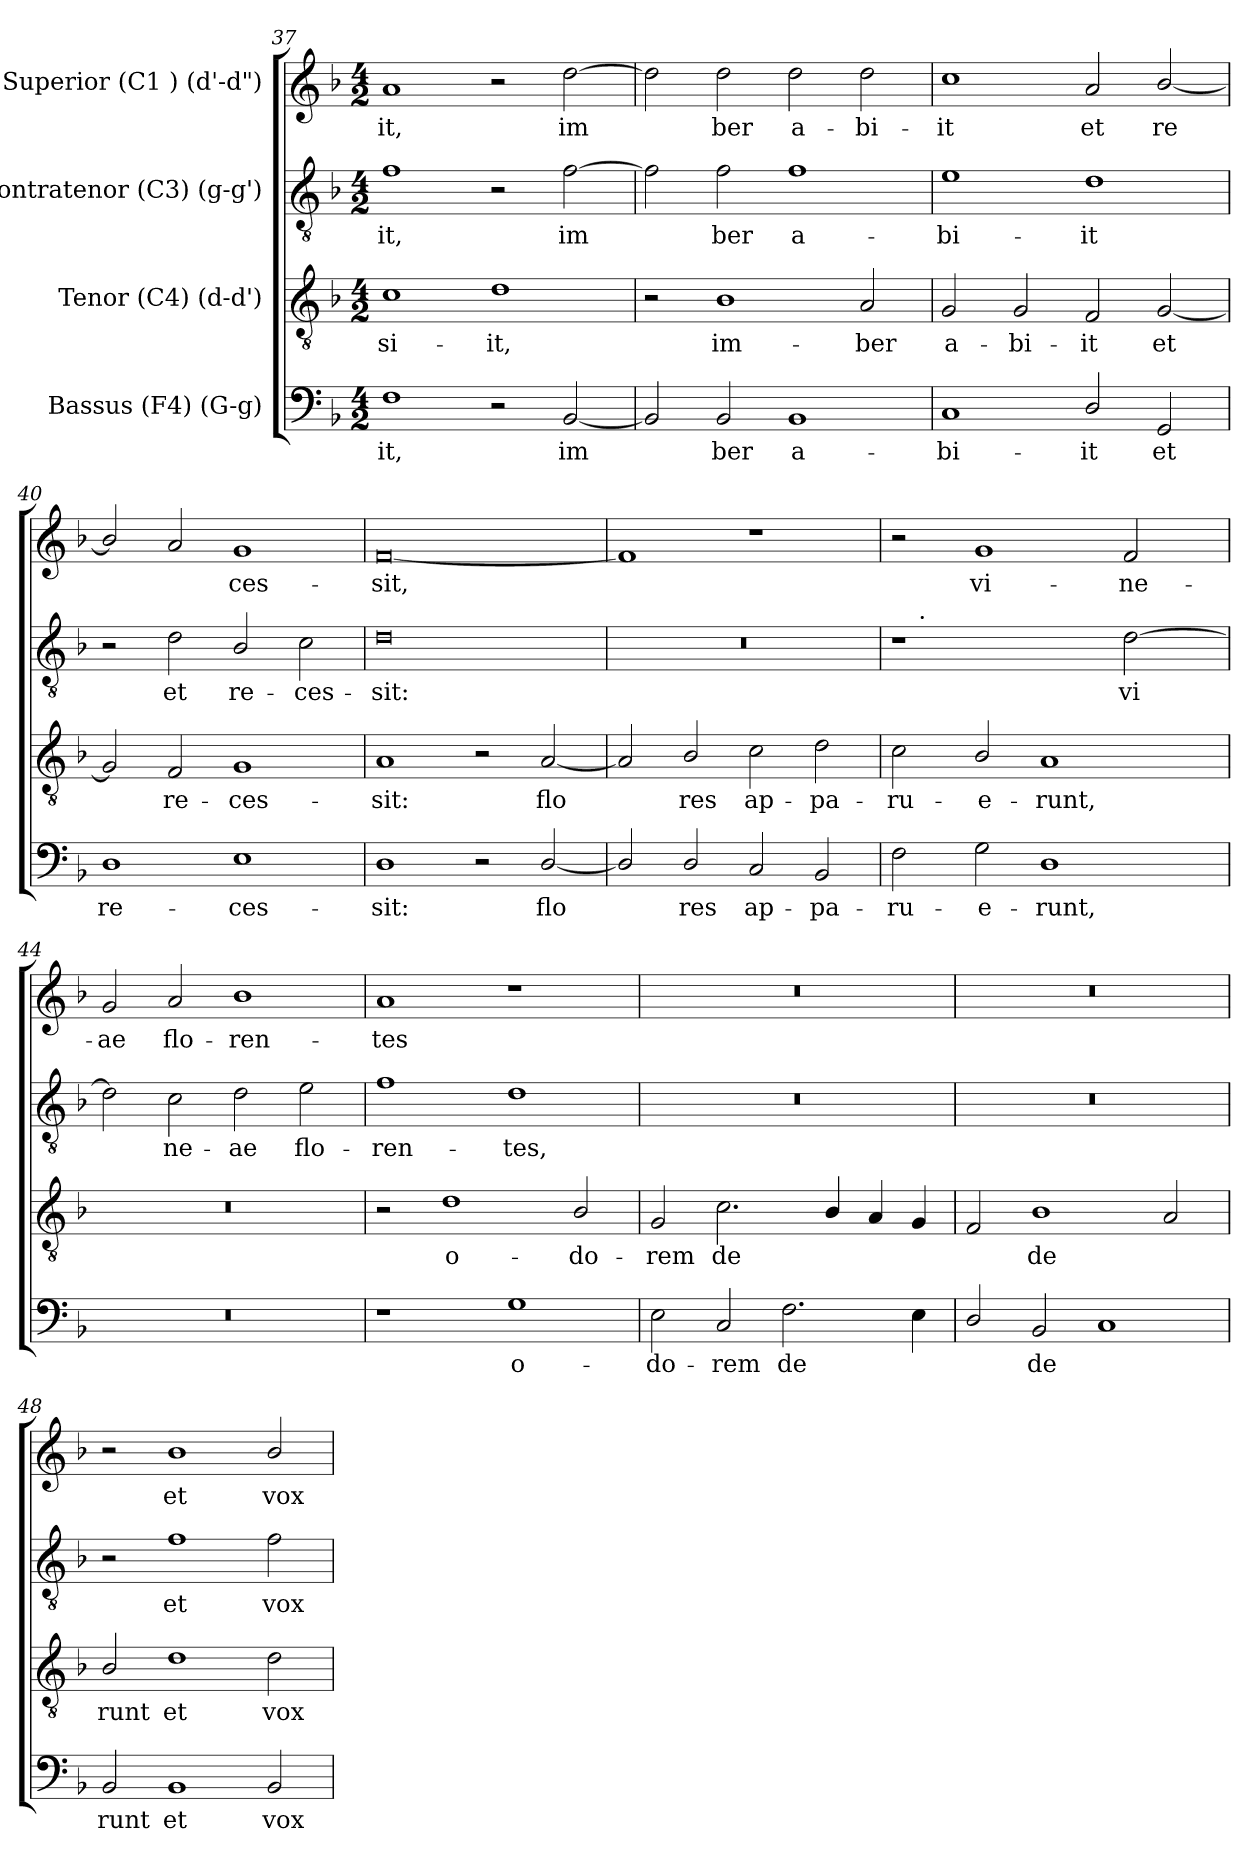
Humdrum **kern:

**kern	**text	**kern	**text	**kern	**text	**kern	**text
*part4	*part4	*part3	*part3	*part2	*part2	*part1	*part1
*staff4	*staff4	*staff3	*staff3	*staff2	*staff2	*staff1	*staff1
*I"Bassus (F4)  (G-g)	*	*I"Tenor (C4)  (d-d')	*	*I"Contratenor (C3)  (g-g')	*	*I"Superior (C1 )  (d'-d")	*
*clefF4	*	*clefGv2	*	*clefGv2	*	*clefG2	*
*k[b-]	*	*k[b-]	*	*k[b-]	*	*k[b-]	*
*F:	*	*F:	*	*F:	*	*F:	*
*M4/2	*	*M4/2	*	*M4/2	*	*M4/2	*
=37	=37	=37	=37	=37	=37	=37	=37
!	!LO:LY:b:cj	!	!LO:LY:b:cj	!	!LO:LY:b:cj	!	!LO:LY:b:cj
1F	-it,	1c	-si-	1f	-it,	1a	-it,
!	!	!	!LO:LY:b:cj	!	!	!	!
2r	.	1d	-it,	2r	.	2r	.
!	!LO:LY:b:cj	!	!	!	!LO:LY:b:cj	!	!LO:LY:b:cj
[<2BB-/	im-	.	.	[>2f\	im-	[>2dd\	im-
=38	=38	=38	=38	=38	=38	=38	=38
!	!LO:LY:b:cj	!	!	!	!LO:LY:b:cj	!	!LO:LY:b:cj
2BB-/]	--	2r	.	2f\]	--	2dd\]	--
!	!LO:LY:b:cj	!	!LO:LY:b:cj	!	!LO:LY:b:cj	!	!LO:LY:b:cj
2BB-/	-ber	1B-	im-	2f\	-ber	2dd\	-ber
!	!LO:LY:b:cj	!	!	!	!LO:LY:b:cj	!	!LO:LY:b:cj
1BB-	a-	.	.	1f	a-	2dd\	a-
!	!	!	!LO:LY:b:cj	!	!	!	!LO:LY:b:cj
.	.	2A/	-ber	.	.	2dd\	-bi-
!!LO:PB:g=z
=39	=39	=39	=39	=39	=39	=39	=39
!	!LO:LY:b:cj	!	!LO:LY:b:cj	!	!LO:LY:b:cj	!	!LO:LY:b:cj
1C	-bi-	2G/	a-	1e	-bi-	1cc	-it
!	!	!	!LO:LY:b:cj	!	!	!	!
.	.	2G/	-bi-	.	.	.	.
!	!LO:LY:b:cj	!	!LO:LY:b:cj	!	!LO:LY:b:cj	!	!LO:LY:b:cj
2D/	-it	2F/	-it	1d	-it	2a/	et
!	!LO:LY:b:cj	!	!LO:LY:b:cj	!	!	!	!LO:LY:b:cj
2GG/	et	[<2G/	et	.	.	[<2b-/	re-
=40	=40	=40	=40	=40	=40	=40	=40
!	!LO:LY:b:cj	!	!LO:LY:b:cj	!	!	!	!LO:LY:b:cj
1D	re-	2G/]	.	2r	.	2b-/]	--
!	!	!	!LO:LY:b:cj	!	!LO:LY:b:cj	!	!LO:LY:b:cj
.	.	2F/	re-	2d\	et	2a/	--
!	!LO:LY:b:cj	!	!LO:LY:b:cj	!	!LO:LY:b:cj	!	!LO:LY:b:cj
1E	-ces-	1G	-ces-	2B-/	re-	1g	-ces-
!	!	!	!	!	!LO:LY:b:cj	!	!
.	.	.	.	2c\	-ces-	.	.
=41	=41	=41	=41	=41	=41	=41	=41
!	!LO:LY:b:cj	!	!LO:LY:b:cj	!	!LO:LY:b:cj	!	!LO:LY:b:cj
1D	-sit:	1A	-sit:	0d	-sit:	[<0f	-sit,
2r	.	2r	.	.	.	.	.
!	!LO:LY:b:cj	!	!LO:LY:b:cj	!	!	!	!
[<2D/	flo-	[<2A/	flo-	.	.	.	.
=42	=42	=42	=42	=42	=42	=42	=42
!	!LO:LY:b:cj	!	!LO:LY:b:cj	!	!	!	!LO:LY:b:cj
2D/]	--	2A/]	--	0r	.	1f]	.
!	!LO:LY:b:cj	!	!LO:LY:b:cj	!	!	!	!
2D/	-res	2B-/	-res	.	.	.	.
!	!LO:LY:b:cj	!	!LO:LY:b:cj	!	!	!	!
2C/	ap-	2c\	ap-	.	.	1r	.
!	!LO:LY:b:cj	!	!LO:LY:b:cj	!	!	!	!
2BB-/	-pa-	2d\	-pa-	.	.	.	.
=43	=43	=43	=43	=43	=43	=43	=43
!	!LO:LY:b:cj	!	!LO:LY:b:cj	!	!	!	!
*	*	*	*	*^	*	*	*
2F\	-ru-	2c\	-ru-	1r	16..ryy	.	2r	.
!	!	!	!	!	!LO:TX:a:t=.	!	!	!
.	.	.	.	.	1ryy	.	.	.
!	!LO:LY:b:cj	!	!LO:LY:b:cj	!	!	!	!	!LO:LY:b:cj
2G\	-e-	2B-/	-e-	.	.	.	1g	vi-
!	!LO:LY:b:cj	!	!LO:LY:b:cj	!	!	!	!	!
1D	-runt,	1A	-runt,	2ryy	.	.	.	.
.	.	.	.	.	2ryy	.	.	.
!	!	!	!	!	!	!LO:LY:b:cj	!	!LO:LY:b:cj
.	.	.	.	[<2d\	.	vi-	2f/	-ne-
.	.	.	.	.	4ryy	.	.	.
.	.	.	.	.	8ryy	.	.	.
.	.	.	.	.	64ryy	.	.	.
!!LO:LB:g=z
=44	=44	=44	=44	=44	=44	=44	=44	=44
!	!	!	!	!	!	!LO:LY:b:cj	!	!LO:LY:b:cj
*	*	*	*	*v	*v	*	*	*
0r	.	0r	.	2d\]	--	2g/	-ae
!	!	!	!	!	!LO:LY:b:cj	!	!LO:LY:b:cj
.	.	.	.	2c\	-ne-	2a/	flo-
!	!	!	!	!	!LO:LY:b:cj	!	!LO:LY:b:cj
.	.	.	.	2d\	-ae	1b-	-ren-
!	!	!	!	!	!LO:LY:b:cj	!	!
.	.	.	.	2e\	flo-	.	.
=45	=45	=45	=45	=45	=45	=45	=45
!	!	!	!	!	!LO:LY:b:cj	!	!LO:LY:b:cj
1r	.	2r	.	1f	-ren-	1a	-tes
!	!	!	!LO:LY:b:cj	!	!	!	!
.	.	1d	o-	.	.	.	.
!	!LO:LY:b:cj	!	!	!	!LO:LY:b:cj	!	!
1G	o-	.	.	1d	-tes,	1r	.
!	!	!	!LO:LY:b:cj	!	!	!	!
.	.	2B-/	-do-	.	.	.	.
=46	=46	=46	=46	=46	=46	=46	=46
!	!LO:LY:b:cj	!	!LO:LY:b:cj	!	!	!	!
2E\	-do-	2G/	-rem	0r	.	0r	.
!	!LO:LY:b:cj	!	!LO:LY:b:cj	!	!	!	!
2C/	-rem	2.c\	de-	.	.	.	.
!	!LO:LY:b:cj	!	!	!	!	!	!
2.F\	de-	.	.	.	.	.	.
!	!	!	!LO:LY:b:cj	!	!	!	!
.	.	4B-/	--	.	.	.	.
!	!	!	!LO:LY:b:cj	!	!	!	!
.	.	4A/	--	.	.	.	.
!	!LO:LY:b:cj	!	!LO:LY:b:cj	!	!	!	!
4E\	--	4G/	--	.	.	.	.
=47	=47	=47	=47	=47	=47	=47	=47
!	!LO:LY:b:cj	!	!LO:LY:b:cj	!	!	!	!
2D/	--	2F/	--	0r	.	0r	.
!	!LO:LY:b:cj	!	!LO:LY:b:cj	!	!	!	!
2BB-/	-de-	1B-	-de-	.	.	.	.
!	!LO:LY:b:cj	!	!	!	!	!	!
1C	--	.	.	.	.	.	.
!	!	!	!LO:LY:b:cj	!	!	!	!
.	.	2A/	--	.	.	.	.
=48	=48	=48	=48	=48	=48	=48	=48
!	!LO:LY:b:cj	!	!LO:LY:b:cj	!	!	!	!
2BB-/	-runt	2B-/	-runt	2r	.	2r	.
!	!LO:LY:b:cj	!	!LO:LY:b:cj	!	!LO:LY:b:cj	!	!LO:LY:b:cj
1BB-	et	1d	et	1f	et	1b-	et
!	!LO:LY:b:cj	!	!LO:LY:b:cj	!	!LO:LY:b:cj	!	!LO:LY:b:cj
2BB-/	vox	2d\	vox	2f\	vox	2b-/	vox
=	=	=	=	=	=	=	=
*-	*-	*-	*-	*-	*-	*-	*-
